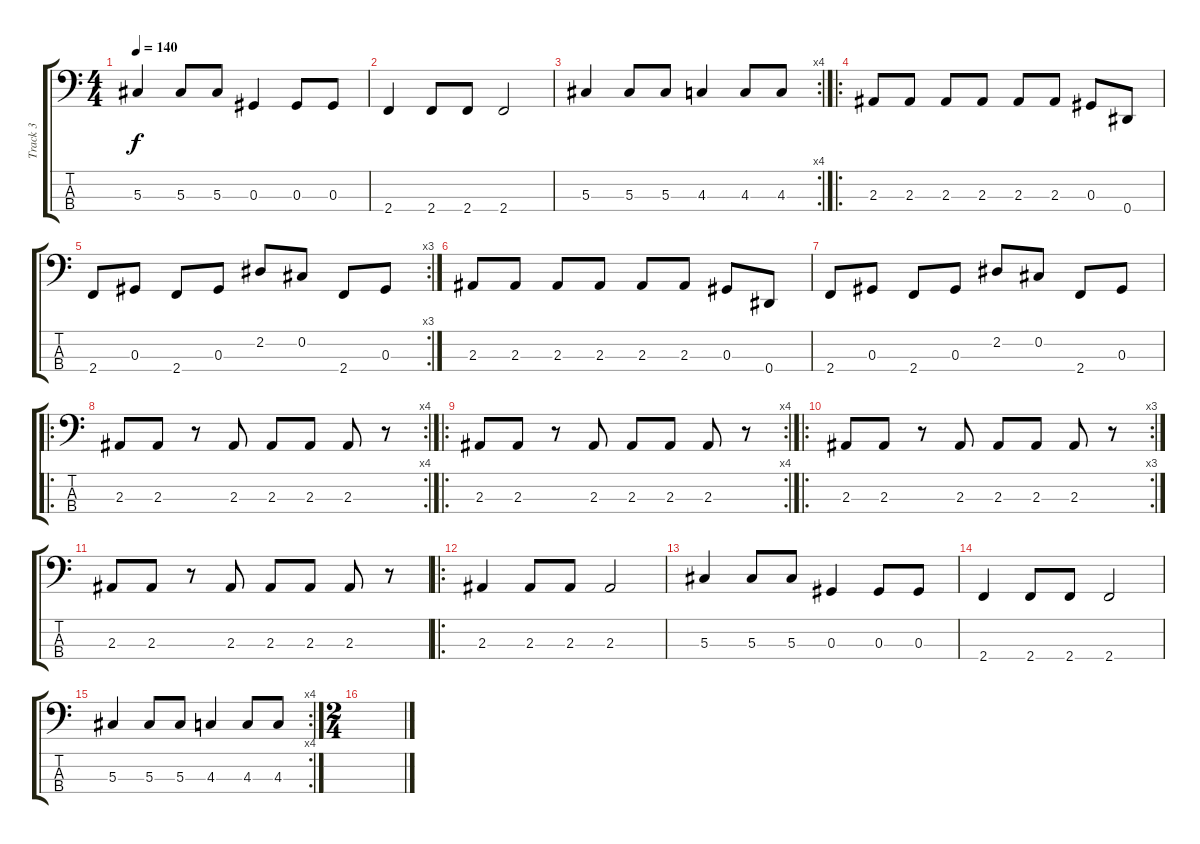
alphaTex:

\track ("Track 3" "Track 3") {instrument electricbasspick}
\staff {score tabs}
\tuning (Gb2 Db2 Ab1 Eb1) {hide}
\ts (4 4)
\tempo 140
\clef f4
\ks c
5.3.4{dy f} 5.3.8 5.3.8 0.3.4 0.3.8 0.3.8 |
2.4.4 2.4.8 2.4.8 2.4.2 |
\rc 4
5.3.4 5.3.8 5.3.8 4.3.4 4.3.8 4.3.8 |
\ro
2.3.8 2.3.8 2.3.8 2.3.8 2.3.8 2.3.8 0.3.8 0.4.8 |
\rc 3
2.4.8 0.3.8 2.4.8 0.3.8 2.2.8 0.2.8 2.4.8 0.3.8 |
2.3.8 2.3.8 2.3.8 2.3.8 2.3.8 2.3.8 0.3.8 0.4.8 |
2.4.8 0.3.8 2.4.8 0.3.8 2.2.8 0.2.8 2.4.8 0.3.8 |
\ro
\rc 4
2.3.8 2.3.8 r.8 2.3.8 2.3.8 2.3.8 2.3.8 r.8 |
\ro
\rc 4
2.3.8 2.3.8 r.8 2.3.8 2.3.8 2.3.8 2.3.8 r.8 |
\ro
\rc 3
2.3.8 2.3.8 r.8 2.3.8 2.3.8 2.3.8 2.3.8 r.8 |
2.3.8 2.3.8 r.8 2.3.8 2.3.8 2.3.8 2.3.8 r.8 |
\ro
2.3.4 2.3.8 2.3.8 2.3.2 |
5.3.4 5.3.8 5.3.8 0.3.4 0.3.8 0.3.8 |
2.4.4 2.4.8 2.4.8 2.4.2 |
\rc 4
5.3.4 5.3.8 5.3.8 4.3.4 4.3.8 4.3.8 |
\ts (2 4)
